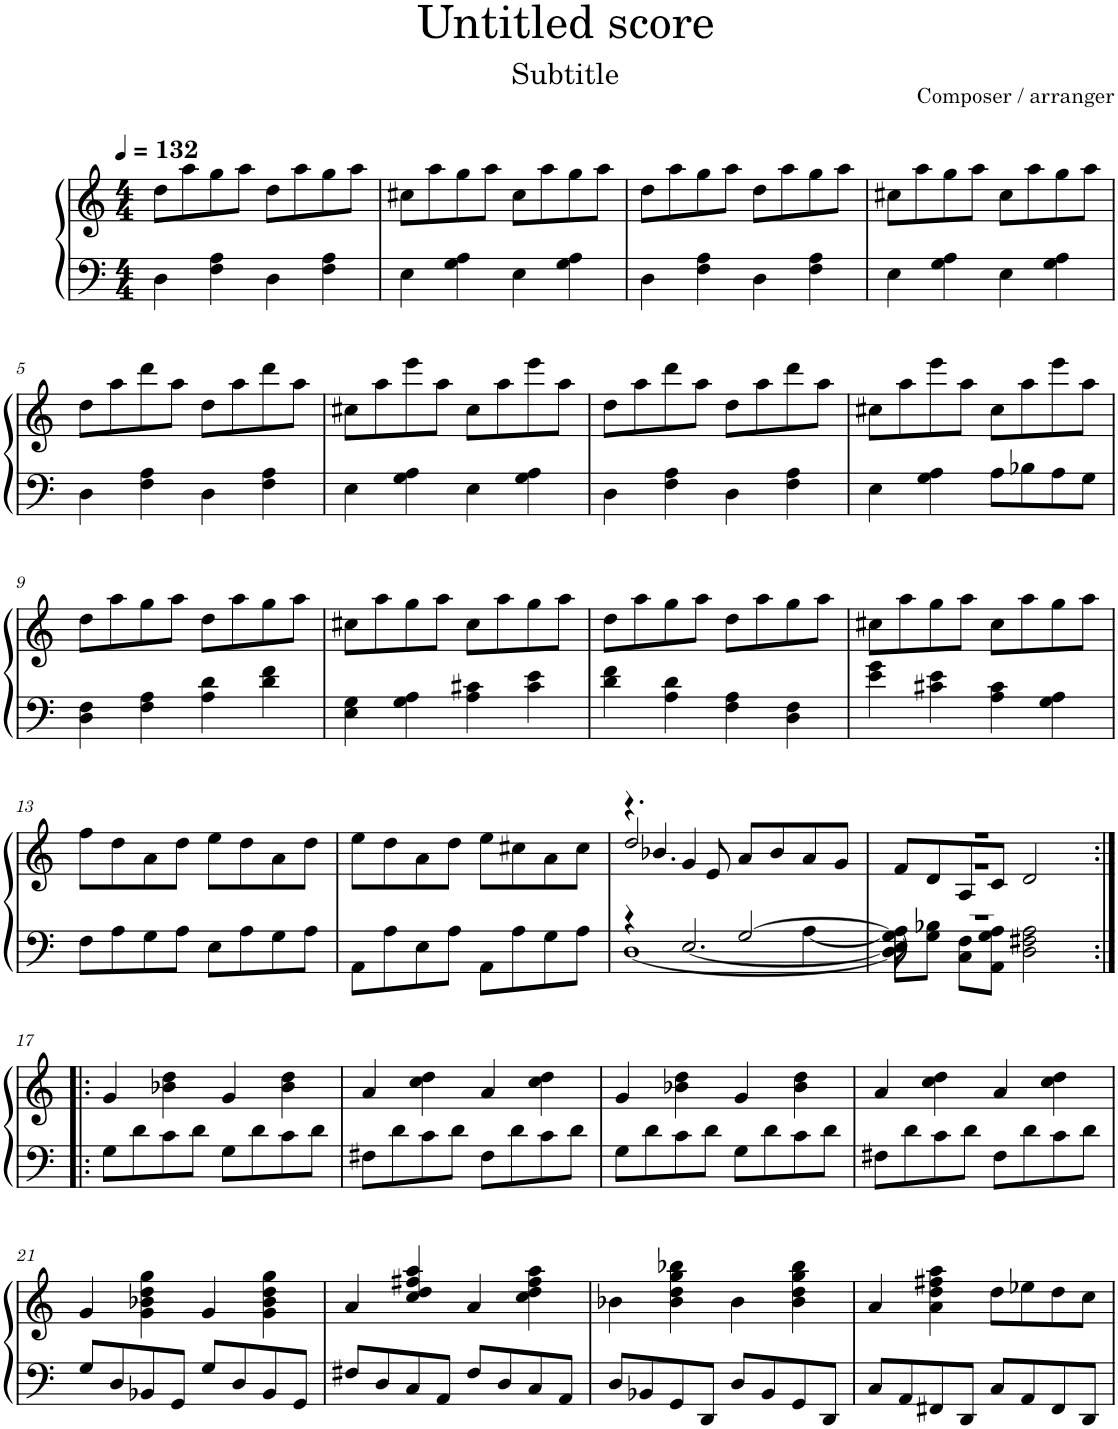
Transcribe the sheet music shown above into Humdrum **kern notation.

**kern	**kern
*part1	*part1
*staff2	*staff1
*I"Harpsichord	*
*I'Hch.	*
*clefF4	*clefG2
*k[]	*k[]
*M4/4	*M4/4
*MM132	*MM132
=1	=1
4D\	8dd\L
.	8aa\
4F\ 4A\	8gg\
.	8aa\J
4D\	8dd\L
.	8aa\
4F\ 4A\	8gg\
.	8aa\J
=2	=2
4E\	8cc#X\L
.	8aa\
4G\ 4A\	8gg\
.	8aa\J
4E\	8cc#\L
.	8aa\
4G\ 4A\	8gg\
.	8aa\J
=3	=3
4D\	8dd\L
.	8aa\
4F\ 4A\	8gg\
.	8aa\J
4D\	8dd\L
.	8aa\
4F\ 4A\	8gg\
.	8aa\J
=4	=4
4E\	8cc#X\L
.	8aa\
4G\ 4A\	8gg\
.	8aa\J
4E\	8cc#\L
.	8aa\
4G\ 4A\	8gg\
.	8aa\J
!!LO:LB:g=z
=5	=5
4D\	8dd\L
.	8aa\
4F\ 4A\	8ddd\
.	8aa\J
4D\	8dd\L
.	8aa\
4F\ 4A\	8ddd\
.	8aa\J
=6	=6
4E\	8cc#X\L
.	8aa\
4G\ 4A\	8eee\
.	8aa\J
4E\	8cc#\L
.	8aa\
4G\ 4A\	8eee\
.	8aa\J
=7	=7
4D\	8dd\L
.	8aa\
4F\ 4A\	8ddd\
.	8aa\J
4D\	8dd\L
.	8aa\
4F\ 4A\	8ddd\
.	8aa\J
=8	=8
4E\	8cc#X\L
.	8aa\
4G\ 4A\	8eee\
.	8aa\J
8A\L	8cc#\L
8B-X\	8aa\
8A\	8eee\
8G\J	8aa\J
!!LO:LB:g=z
=9	=9
4D\ 4F\	8dd\L
.	8aa\
4F\ 4A\	8gg\
.	8aa\J
4A\ 4d\	8dd\L
.	8aa\
4d\ 4f\	8gg\
.	8aa\J
=10	=10
4E\ 4G\	8cc#X\L
.	8aa\
4G\ 4A\	8gg\
.	8aa\J
4A\ 4c#X\	8cc#\L
.	8aa\
4c#\ 4e\	8gg\
.	8aa\J
=11	=11
4d\ 4f\	8dd\L
.	8aa\
4A\ 4d\	8gg\
.	8aa\J
4F\ 4A\	8dd\L
.	8aa\
4D\ 4F\	8gg\
.	8aa\J
=12	=12
4e\ 4g\	8cc#X\L
.	8aa\
4c#X\ 4e\	8gg\
.	8aa\J
4A\ 4c#\	8cc#\L
.	8aa\
4G\ 4A\	8gg\
.	8aa\J
!!LO:LB:g=z
=13	=13
8F\L	8ff\L
8A\	8dd\
8G\	8a\
8A\J	8dd\J
8E\L	8ee\L
8A\	8dd\
8G\	8a\
8A\J	8dd\J
=14	=14
8AA\L	8ee\L
8A\	8dd\
8E\	8a\
8A\J	8dd\J
8AA\L	8ee\L
8A\	8cc#X\
8G\	8a\
8A\J	8cc#\J
=15	=15
*^	*^
*	*^	*	*^
*	*	*^	*	*	*^
4r	[1D	2ryy	2.ryy	4.r	8ryy	2dd/	4ryy
.	.	.	.	.	4.b-X/	.	.
[<2.E/	.	.	.	.	.	.	4g/
.	.	.	.	8e/	.	.	.
.	.	[2G/	.	8a/L	2ryy	2ryy	2ryy
.	.	.	.	8b-/	.	.	.
.	.	.	[4A\	8a/	.	.	.
.	.	.	.	8g/J	.	.	.
=16	=16	=16	=16	=16	=16	=16	=16
4E\]	8D\L]	8G\]	8A\]	8f/L	1r	1r	1r
.	8G\ 8B-X\J	2..ryy	2..ryy	8d/	.	.	.
8C\ 8F\L	2.ryy	.	.	8A/	.	.	.
8AA\ 8G\ 8A\J	.	.	.	8c/J	.	.	.
2D\ 2F#X\ 2A\	.	.	.	2d/	.	.	.
*v	*v	*v	*v	*	*	*	*
*	*v	*v	*v	*v
!!LO:LB:g=z
=17:|!|:	=17:|!|:
8G\L	4g/
8d\	.
8c\	4b-X\ 4dd\
8d\J	.
8G\L	4g/
8d\	.
8c\	4b-\ 4dd\
8d\J	.
=18	=18
8F#X\L	4a/
8d\	.
8c\	4cc\ 4dd\
8d\J	.
8F#\L	4a/
8d\	.
8c\	4cc\ 4dd\
8d\J	.
=19	=19
8G\L	4g/
8d\	.
8c\	4b-X\ 4dd\
8d\J	.
8G\L	4g/
8d\	.
8c\	4b-\ 4dd\
8d\J	.
=20	=20
8F#X\L	4a/
8d\	.
8c\	4cc\ 4dd\
8d\J	.
8F#\L	4a/
8d\	.
8c\	4cc\ 4dd\
8d\J	.
!!LO:LB:g=z
=21	=21
8G/L	4g/
8D/	.
8BB-X/	4g\ 4b-X\ 4dd\ 4gg\
8GG/J	.
8G/L	4g/
8D/	.
8BB-/	4g\ 4b-\ 4dd\ 4gg\
8GG/J	.
=22	=22
8F#X/L	4a/
8D/	.
8C/	4cc/ 4dd/ 4ff#X/ 4aa/
8AA/J	.
8F#/L	4a/
8D/	.
8C/	4cc\ 4dd\ 4ff#\ 4aa\
8AA/J	.
=23	=23
8D/L	4b-X\
8BB-X/	.
8GG/	4b-\ 4dd\ 4gg\ 4bb-X\
8DD/J	.
8D/L	4b-\
8BB-/	.
8GG/	4b-\ 4dd\ 4gg\ 4bb-\
8DD/J	.
=24	=24
8C/L	4a/
8AA/	.
8FF#X/	4a\ 4dd\ 4ff#X\ 4aa\
8DD/J	.
8C/L	8dd\L
8AA/	8ee-X\
8FF#/	8dd\
8DD/J	8cc\J
=	=
*-	*-
